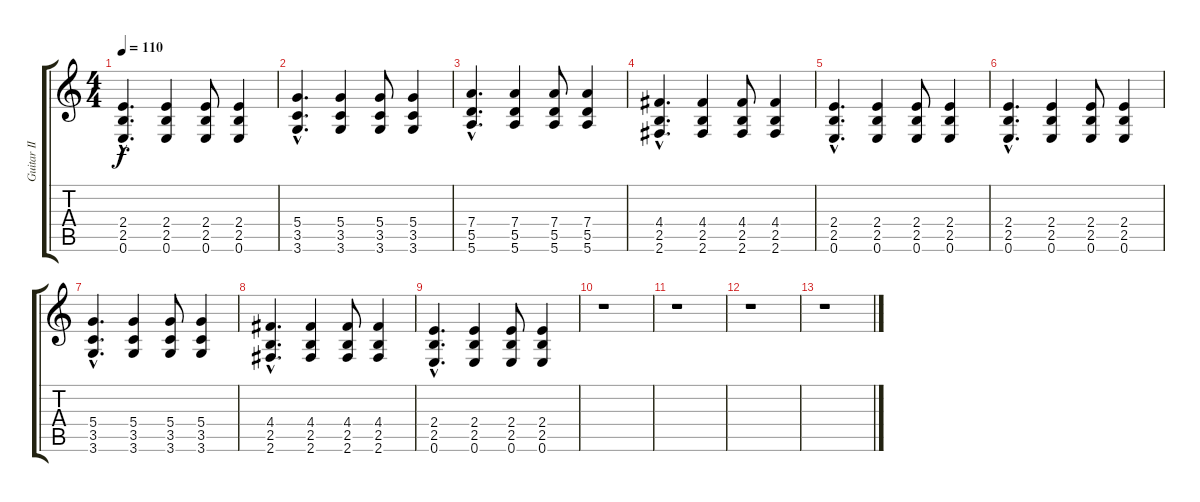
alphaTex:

\track ("Guitar II" "Guitar II") {instrument distortionguitar}
\staff {score tabs}
\tuning (E4 B3 G3 D3 A2 E2) {hide}
\ts (4 4)
\tempo 110
\clef g2
\ks c
(2.4{hac} 2.5{hac} 0.6{hac}).4{d dy f} (2.4 2.5 0.6).4 (2.4 2.5 0.6).8 (2.4 2.5 0.6).4 |
(5.4{hac} 3.5{hac} 3.6{hac}).4{d} (5.4 3.5 3.6).4 (5.4 3.5 3.6).8 (5.4 3.5 3.6).4 |
(7.4{hac} 5.5{hac} 5.6{hac}).4{d} (7.4 5.5 5.6).4 (7.4 5.5 5.6).8 (7.4 5.5 5.6).4 |
(4.4{hac} 2.5{hac} 2.6{hac}).4{d} (4.4 2.5 2.6).4 (4.4 2.5 2.6).8 (4.4 2.5 2.6).4 |
(2.4{hac} 2.5{hac} 0.6{hac}).4{d} (2.4 2.5 0.6).4 (2.4 2.5 0.6).8 (2.4 2.5 0.6).4 |
(2.4{hac} 2.5{hac} 0.6{hac}).4{d} (2.4 2.5 0.6).4 (2.4 2.5 0.6).8 (2.4 2.5 0.6).4 |
(5.4{hac} 3.5{hac} 3.6{hac}).4{d} (5.4 3.5 3.6).4 (5.4 3.5 3.6).8 (5.4 3.5 3.6).4 |
(4.4{hac} 2.5{hac} 2.6{hac}).4{d} (4.4 2.5 2.6).4 (4.4 2.5 2.6).8 (4.4 2.5 2.6).4 |
(2.4{hac} 2.5{hac} 0.6{hac}).4{d} (2.4 2.5 0.6).4 (2.4 2.5 0.6).8 (2.4 2.5 0.6).4 |
r.1 |
r.1 |
r.1 |
r.1
